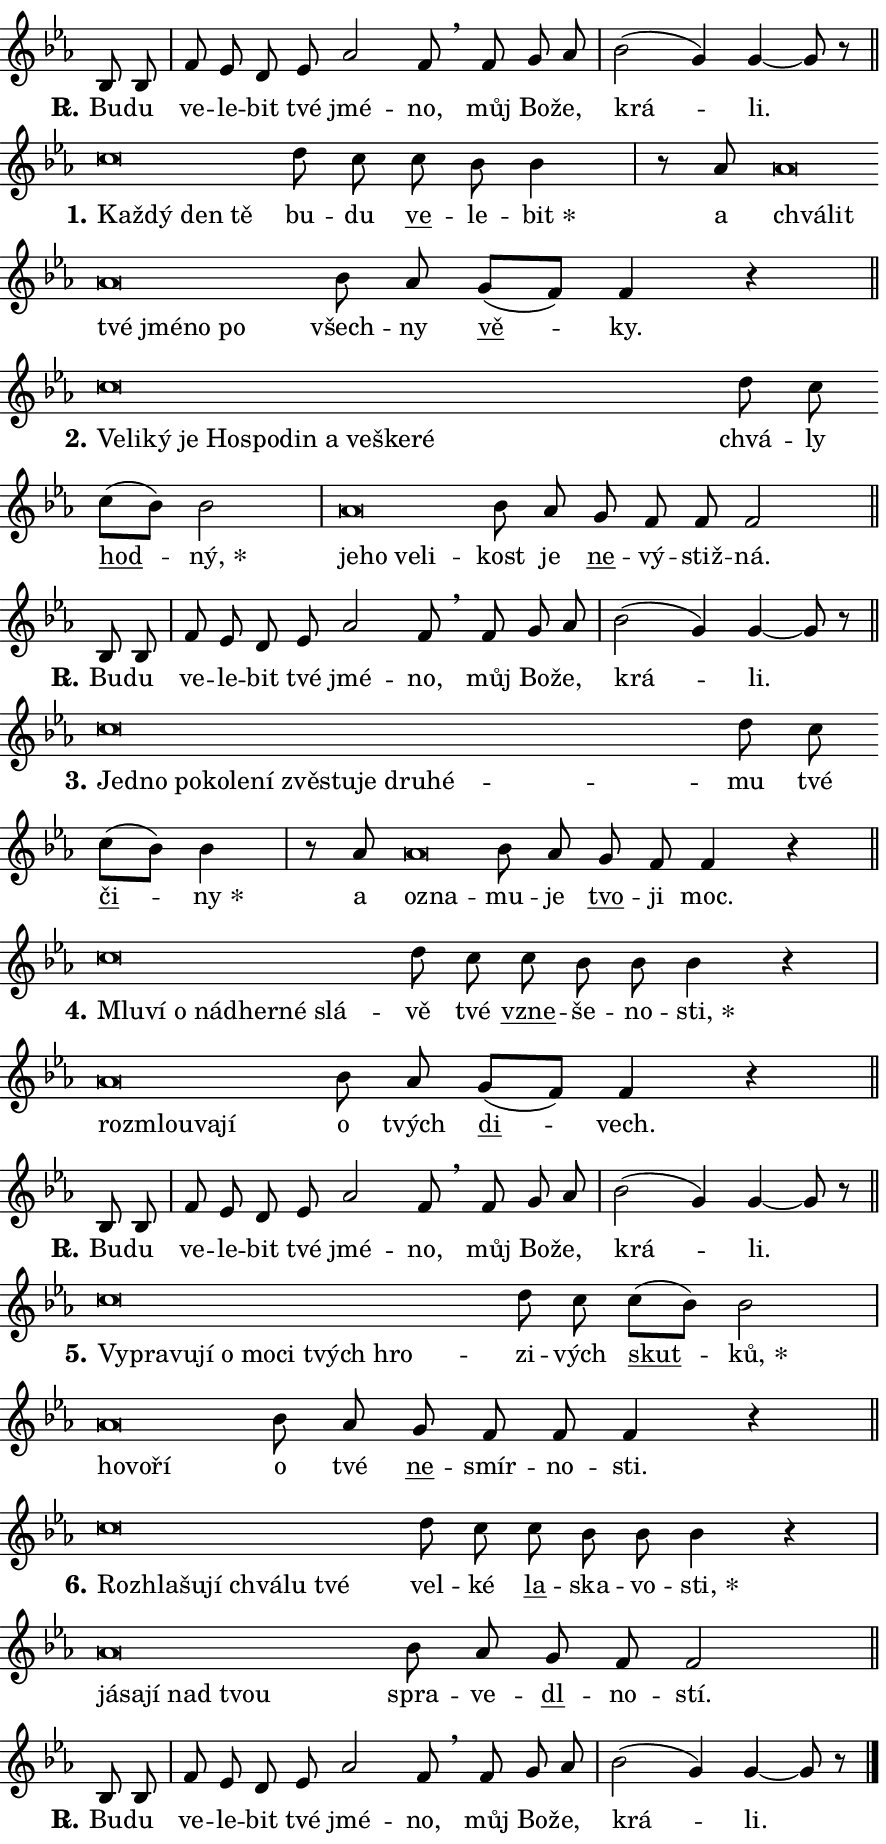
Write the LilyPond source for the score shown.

\version "2.24.0"
\header { tagline = "" }
\paper {
  indent = 0\cm
  top-margin = 0\cm
  right-margin = 0.13\cm % to fit lyric hyphens
  bottom-margin = 0\cm
  left-margin = 0\cm
  paper-width = 15\cm
  page-breaking = #ly:one-page-breaking
  system-system-spacing.basic-distance = #11
  score-system-spacing.basic-distance = #11
  ragged-last = ##f
}


%% Author: Thomas Morley
%% https://lists.gnu.org/archive/html/lilypond-user/2020-05/msg00002.html
#(define (line-position grob)
"Returns position of @var[grob} in current system:
   @code{'start}, if at first time-step
   @code{'end}, if at last time-step
   @code{'middle} otherwise
"
  (let* ((col (ly:item-get-column grob))
         (ln (ly:grob-object col 'left-neighbor))
         (rn (ly:grob-object col 'right-neighbor))
         (col-to-check-left (if (ly:grob? ln) ln col))
         (col-to-check-right (if (ly:grob? rn) rn col))
         (break-dir-left
           (and
             (ly:grob-property col-to-check-left 'non-musical #f)
             (ly:item-break-dir col-to-check-left)))
         (break-dir-right
           (and
             (ly:grob-property col-to-check-right 'non-musical #f)
             (ly:item-break-dir col-to-check-right))))
        (cond ((eqv? 1 break-dir-left) 'start)
              ((eqv? -1 break-dir-right) 'end)
              (else 'middle))))

#(define (tranparent-at-line-position vctor)
  (lambda (grob)
  "Relying on @code{line-position} select the relevant enry from @var{vctor}.
Used to determine transparency,"
    (case (line-position grob)
      ((end) (not (vector-ref vctor 0)))
      ((middle) (not (vector-ref vctor 1)))
      ((start) (not (vector-ref vctor 2))))))

noteHeadBreakVisibility =
#(define-music-function (break-visibility)(vector?)
"Makes @code{NoteHead}s transparent relying on @var{break-visibility}"
#{
  \override NoteHead.transparent =
    #(tranparent-at-line-position break-visibility)
#})

#(define delete-ledgers-for-transparent-note-heads
  (lambda (grob)
    "Reads whether a @code{NoteHead} is transparent.
If so this @code{NoteHead} is removed from @code{'note-heads} from
@var{grob}, which is supposed to be @code{LedgerLineSpanner}.
As a result ledgers are not printed for this @code{NoteHead}"
    (let* ((nhds-array (ly:grob-object grob 'note-heads))
           (nhds-list
             (if (ly:grob-array? nhds-array)
                 (ly:grob-array->list nhds-array)
                 '()))
           ;; Relies on the transparent-property being done before
           ;; Staff.LedgerLineSpanner.after-line-breaking is executed.
           ;; This is fragile ...
           (to-keep
             (remove
               (lambda (nhd)
                 (ly:grob-property nhd 'transparent #f))
               nhds-list)))
      ;; TODO find a better method to iterate over grob-arrays, similiar
      ;; to filter/remove etc for lists
      ;; For now rebuilt from scratch
      (set! (ly:grob-object grob 'note-heads)  '())
      (for-each
        (lambda (nhd)
          (ly:pointer-group-interface::add-grob grob 'note-heads nhd))
        to-keep))))

squashNotes = {
  \override NoteHead.X-extent = #'(-0.2 . 0.2)
  \override NoteHead.Y-extent = #'(-0.75 . 0)
  \override NoteHead.stencil =
    #(lambda (grob)
       (let ((pos (ly:grob-property grob 'staff-position)))
         (begin
           (if (< pos -7) (display "ERROR: Lower brevis then expected\n") (display ""))
           (if (<= pos -6) ly:text-interface::print ly:note-head::print))))
}
unSquashNotes = {
  \revert NoteHead.X-extent
  \revert NoteHead.Y-extent
  \revert NoteHead.stencil
}

hideNotes = \noteHeadBreakVisibility #begin-of-line-visible
unHideNotes = \noteHeadBreakVisibility #all-visible

% work-around for resetting accidentals
% https://lilypond.org/doc/v2.23/Documentation/notation/displaying-rhythms#unmetered-music
cadenzaMeasure = {
  \cadenzaOff
  \partial 1024 s1024
  \cadenzaOn
}

#(define-markup-command (accent layout props text) (markup?)
  "Underline accented syllable"
  (interpret-markup layout props
    #{\markup \override #'(offset . 4.3) \underline { #text }#}))

responsum = \markup \concat {
  "R" \hspace #-1.05 \path #0.1 #'((moveto 0 0.07) (lineto 0.9 0.8)) \hspace #0.05 "."
}

spaceSize = #0.6828661417322834 % exact space size for TeX Gyre Schola

\layout {
  \context {
    \Staff
    \remove "Time_signature_engraver"
    \override LedgerLineSpanner.after-line-breaking = #delete-ledgers-for-transparent-note-heads
  }
  \context {
    \Lyrics {
      \override LyricSpace.minimum-distance = \spaceSize
      \override LyricText.font-name = #"TeX Gyre Schola"
      \override LyricText.font-size = 1
      \override StanzaNumber.font-name = #"TeX Gyre Schola Bold"
      \override StanzaNumber.font-size = 1
    }
  }
  \context {
    \Score 
    \override NoteHead.text =
      #(lambda (grob) 
        (let ((pos (ly:grob-property grob 'staff-position)))
          #{\markup {
            \combine
              \halign #-0.55 \raise #(if (= pos -6) 0 0.5) \override #'(thickness . 2) \draw-line #'(3.2 . 0)
              \musicglyph "noteheads.sM1"
          }#}))
  }
}

% magnetic-lyrics.ily
%
%   written by
%     Jean Abou Samra <jean@abou-samra.fr>
%     Werner Lemberg <wl@gnu.org>
%
%   adapted by
%     Jiri Hon <jiri.hon@gmail.com>
%
% Version 2022-Apr-15

% https://www.mail-archive.com/lilypond-user@gnu.org/msg149350.html

#(define (Left_hyphen_pointer_engraver context)
   "Collect syllable-hyphen-syllable occurrences in lyrics and store
them in properties.  This engraver only looks to the left.  For
example, if the lyrics input is @code{foo -- bar}, it does the
following.

@itemize @bullet
@item
Set the @code{text} property of the @code{LyricHyphen} grob between
@q{foo} and @q{bar} to @code{foo}.

@item
Set the @code{left-hyphen} property of the @code{LyricText} grob with
text @q{foo} to the @code{LyricHyphen} grob between @q{foo} and
@q{bar}.
@end itemize

Use this auxiliary engraver in combination with the
@code{lyric-@/text::@/apply-@/magnetic-@/offset!} hook."
   (let ((hyphen #f)
         (text #f))
     (make-engraver
      (acknowledgers
       ((lyric-syllable-interface engraver grob source-engraver)
        (set! text grob)))
      (end-acknowledgers
       ((lyric-hyphen-interface engraver grob source-engraver)
        ;(when (not (grob::has-interface grob 'lyric-space-interface))
          (set! hyphen grob)));)
      ((stop-translation-timestep engraver)
       (when (and text hyphen)
         (ly:grob-set-object! text 'left-hyphen hyphen))
       (set! text #f)
       (set! hyphen #f)))))

#(define (lyric-text::apply-magnetic-offset! grob)
   "If the space between two syllables is less than the value in
property @code{LyricText@/.details@/.squash-threshold}, move the right
syllable to the left so that it gets concatenated with the left
syllable.

Use this function as a hook for
@code{LyricText@/.after-@/line-@/breaking} if the
@code{Left_@/hyphen_@/pointer_@/engraver} is active."
   (let ((hyphen (ly:grob-object grob 'left-hyphen #f)))
     (when hyphen
       (let ((left-text (ly:spanner-bound hyphen LEFT)))
         (when (grob::has-interface left-text 'lyric-syllable-interface)
           (let* ((common (ly:grob-common-refpoint grob left-text X))
                  (this-x-ext (ly:grob-extent grob common X))
                  (left-x-ext
                   (begin
                     ;; Trigger magnetism for left-text.
                     (ly:grob-property left-text 'after-line-breaking)
                     (ly:grob-extent left-text common X)))
                  ;; `delta` is the gap width between two syllables.
                  (delta (- (interval-start this-x-ext)
                            (interval-end left-x-ext)))
                  (details (ly:grob-property grob 'details))
                  (threshold (assoc-get 'squash-threshold details 0.2)))
             (when (< delta threshold)
               (let* (;; We have to manipulate the input text so that
                      ;; ligatures crossing syllable boundaries are not
                      ;; disabled.  For languages based on the Latin
                      ;; script this is essentially a beautification.
                      ;; However, for non-Western scripts it can be a
                      ;; necessity.
                      (lt (ly:grob-property left-text 'text))
                      (rt (ly:grob-property grob 'text))
                      (is-space (grob::has-interface hyphen 'lyric-space-interface))
                      (space (if is-space " " ""))
                      (extra-delta (if is-space spaceSize 0))
                      ;; Append new syllable.
                      (ltrt-space (if (and (string? lt) (string? rt))
                                (string-append lt space rt)
                                (make-concat-markup (list lt space rt))))
                      ;; Right-align `ltrt` to the right side.
                      (ltrt-space-markup (grob-interpret-markup
                               grob
                               (make-translate-markup
                                (cons (interval-length this-x-ext) 0)
                                (make-right-align-markup ltrt-space)))))
                 (begin
                   ;; Don't print `left-text`.
                   (ly:grob-set-property! left-text 'stencil #f)
                   ;; Set text and stencil (which holds all collected
                   ;; syllables so far) and shift it to the left.
                   (ly:grob-set-property! grob 'text ltrt-space)
                   (ly:grob-set-property! grob 'stencil ltrt-space-markup)
                   (ly:grob-translate-axis! grob (- (- delta extra-delta)) X))))))))))


#(define (lyric-hyphen::displace-bounds-first grob)
   ;; Make very sure this callback isn't triggered too early.
   (let ((left (ly:spanner-bound grob LEFT))
         (right (ly:spanner-bound grob RIGHT)))
     (ly:grob-property left 'after-line-breaking)
     (ly:grob-property right 'after-line-breaking)
     (ly:lyric-hyphen::print grob)))

squashThreshold = #0.4

\layout {
  \context {
    \Lyrics
    \consists #Left_hyphen_pointer_engraver
    \override LyricText.after-line-breaking =
      #lyric-text::apply-magnetic-offset!
    \override LyricHyphen.stencil = #lyric-hyphen::displace-bounds-first
    \override LyricText.details.squash-threshold = \squashThreshold
    \override LyricHyphen.minimum-distance = 0
    \override LyricHyphen.minimum-length = \squashThreshold
  }
}

squashText = \override LyricText.details.squash-threshold = 9999
unSquashText = \override LyricText.details.squash-threshold = \squashThreshold

leftText = \override LyricText.self-alignment-X = #LEFT
unLeftText = \revert LyricText.self-alignment-X

starOffset = #(lambda (grob) 
                (let ((x_offset (ly:self-alignment-interface::aligned-on-x-parent grob)))
                  (if (= x_offset 0) 0 (+ x_offset 1.2))))

star = #(define-music-function (syllable)(string?)
"Append star separator at the end of a syllable"
#{
  \once \override LyricText.X-offset = #starOffset
  \lyricmode { \markup {
    #syllable
    \override #'((font-name . "TeX Gyre Schola Bold")) \hspace #0.2 \lower #0.65 \larger "*"
  } }
#})

starAccent = #(define-music-function (syllable)(string?)
"Append star separator at the end of a syllable and make accent"
#{
  \once \override LyricText.X-offset = #starOffset
  \lyricmode { \markup {
    \accent #syllable
    \override #'((font-name . "TeX Gyre Schola Bold")) \hspace #0.2 \lower #0.65 \larger "*"
  } }
#})

breath = #(define-music-function (syllable)(string?)
"Append breathing indicator at the end of a syllable"
#{
  \lyricmode { \markup { #syllable "+" } }
#})

optionalBreath = #(define-music-function (syllable)(string?)
"Append optional breathing indicator at the end of a syllable"
#{
  \lyricmode { \markup { #syllable "(+)" } }
#})


\score {
    <<
        \new Voice = "melody" { \cadenzaOn \key es \major \relative { bes8 bes \cadenzaMeasure \bar "|" f' es d es as2 f8 \breathe \bar "" f g as \cadenzaMeasure \bar "|" bes2( g4) g~ g8 r \cadenzaMeasure \bar "||" \break } }
        \new Lyrics \lyricsto "melody" { \lyricmode { \set stanza = \responsum
Bu -- du ve -- le -- bit tvé jmé -- no, můj Bo -- že, krá -- li. } }
    >>
    \layout {}
}

\score {
    <<
        \new Voice = "melody" { \cadenzaOn \key es \major \relative { \squashNotes c''\breve*1/16 \hideNotes \breve*1/16 \bar "" \breve*1/16 \breve*1/16 \bar "" \unHideNotes \unSquashNotes d8 c \bar "" c bes bes4 \cadenzaMeasure \bar "|" r8 as8 \squashNotes as\breve*1/16 \hideNotes \breve*1/16 \bar "" \breve*1/16 \bar "" \breve*1/16 \bar "" \breve*1/16 \breve*1/16 \bar "" \unHideNotes \unSquashNotes bes8 as \bar "" g[( f)] f4 r \cadenzaMeasure \bar "||" \break } }
        \new Lyrics \lyricsto "melody" { \lyricmode { \set stanza = "1."
\leftText Kaž -- \squashText dý den tě \unLeftText \unSquashText bu -- du \markup \accent ve -- le -- \star bit a \leftText chvá -- \squashText lit tvé jmé -- no po \unLeftText \unSquashText všech -- ny \markup \accent vě -- ky. } }
    >>
    \layout {}
}

\score {
    <<
        \new Voice = "melody" { \cadenzaOn \key es \major \relative { \squashNotes c''\breve*1/16 \hideNotes \breve*1/16 \bar "" \breve*1/16 \bar "" \breve*1/16 \bar "" \breve*1/16 \bar "" \breve*1/16 \bar "" \breve*1/16 \bar "" \breve*1/16 \bar "" \breve*1/16 \bar "" \breve*1/16 \breve*1/16 \bar "" \unHideNotes \unSquashNotes d8 c \bar "" c[( bes)] bes2 \cadenzaMeasure \bar "|" \squashNotes as\breve*1/16 \hideNotes \breve*1/16 \bar "" \breve*1/16 \breve*1/16 \bar "" \unHideNotes \unSquashNotes bes8 as \bar "" g f f f2 \cadenzaMeasure \bar "||" \break } }
        \new Lyrics \lyricsto "melody" { \lyricmode { \set stanza = "2."
\leftText Ve -- \squashText li -- ký je Ho -- spo -- din a ve -- ške -- ré \unLeftText \unSquashText chvá -- ly \markup \accent hod -- \star ný, \leftText je -- \squashText ho ve -- li -- \unLeftText \unSquashText kost je \markup \accent ne -- vý -- stiž -- ná. } }
    >>
    \layout {}
}

\score {
    <<
        \new Voice = "melody" { \cadenzaOn \key es \major \relative { bes8 bes \cadenzaMeasure \bar "|" f' es d es as2 f8 \breathe \bar "" f g as \cadenzaMeasure \bar "|" bes2( g4) g~ g8 r \cadenzaMeasure \bar "||" \break } }
        \new Lyrics \lyricsto "melody" { \lyricmode { \set stanza = \responsum
Bu -- du ve -- le -- bit tvé jmé -- no, můj Bo -- že, krá -- li. } }
    >>
    \layout {}
}

\score {
    <<
        \new Voice = "melody" { \cadenzaOn \key es \major \relative { \squashNotes c''\breve*1/16 \hideNotes \breve*1/16 \bar "" \breve*1/16 \bar "" \breve*1/16 \bar "" \breve*1/16 \bar "" \breve*1/16 \bar "" \breve*1/16 \bar "" \breve*1/16 \bar "" \breve*1/16 \bar "" \breve*1/16 \breve*1/16 \bar "" \unHideNotes \unSquashNotes d8 c \bar "" c[( bes)] bes4 \cadenzaMeasure \bar "|" r8 as8 \squashNotes as\breve*1/16 \hideNotes \breve*1/16 \bar "" \unHideNotes \unSquashNotes bes8 as \bar "" g f f4 r \cadenzaMeasure \bar "||" \break } }
        \new Lyrics \lyricsto "melody" { \lyricmode { \set stanza = "3."
\leftText Jed -- \squashText no po -- ko -- le -- ní zvě -- stu -- je dru -- hé -- \unLeftText \unSquashText mu tvé \markup \accent či -- \star ny a \leftText o -- \squashText zna -- \unLeftText \unSquashText mu -- je \markup \accent tvo -- ji moc. } }
    >>
    \layout {}
}

\score {
    <<
        \new Voice = "melody" { \cadenzaOn \key es \major \relative { \squashNotes c''\breve*1/16 \hideNotes \breve*1/16 \bar "" \breve*1/16 \bar "" \breve*1/16 \bar "" \breve*1/16 \bar "" \breve*1/16 \breve*1/16 \bar "" \unHideNotes \unSquashNotes d8 c \bar "" c bes bes bes4 r \cadenzaMeasure \bar "|" \squashNotes as\breve*1/16 \hideNotes \breve*1/16 \bar "" \breve*1/16 \breve*1/16 \bar "" \unHideNotes \unSquashNotes bes8 as \bar "" g[( f)] f4 r \cadenzaMeasure \bar "||" \break } }
        \new Lyrics \lyricsto "melody" { \lyricmode { \set stanza = "4."
\leftText Mlu -- \squashText ví o nád -- her -- né slá -- \unLeftText \unSquashText vě tvé \markup \accent vzne -- še -- no -- \star sti, \leftText roz -- \squashText mlou -- va -- jí \unLeftText \unSquashText o tvých \markup \accent di -- vech. } }
    >>
    \layout {}
}

\score {
    <<
        \new Voice = "melody" { \cadenzaOn \key es \major \relative { bes8 bes \cadenzaMeasure \bar "|" f' es d es as2 f8 \breathe \bar "" f g as \cadenzaMeasure \bar "|" bes2( g4) g~ g8 r \cadenzaMeasure \bar "||" \break } }
        \new Lyrics \lyricsto "melody" { \lyricmode { \set stanza = \responsum
Bu -- du ve -- le -- bit tvé jmé -- no, můj Bo -- že, krá -- li. } }
    >>
    \layout {}
}

\score {
    <<
        \new Voice = "melody" { \cadenzaOn \key es \major \relative { \squashNotes c''\breve*1/16 \hideNotes \breve*1/16 \bar "" \breve*1/16 \bar "" \breve*1/16 \bar "" \breve*1/16 \bar "" \breve*1/16 \bar "" \breve*1/16 \bar "" \breve*1/16 \breve*1/16 \bar "" \unHideNotes \unSquashNotes d8 c \bar "" c[( bes)] bes2 \cadenzaMeasure \bar "|" \squashNotes as\breve*1/16 \hideNotes \breve*1/16 \breve*1/16 \bar "" \unHideNotes \unSquashNotes bes8 as \bar "" g f f f4 r \cadenzaMeasure \bar "||" \break } }
        \new Lyrics \lyricsto "melody" { \lyricmode { \set stanza = "5."
\leftText Vy -- \squashText pra -- vu -- jí o mo -- ci tvých hro -- \unLeftText \unSquashText zi -- vých \markup \accent skut -- \star ků, \leftText ho -- \squashText vo -- ří \unLeftText \unSquashText o tvé \markup \accent ne -- smír -- no -- sti. } }
    >>
    \layout {}
}

\score {
    <<
        \new Voice = "melody" { \cadenzaOn \key es \major \relative { \squashNotes c''\breve*1/16 \hideNotes \breve*1/16 \bar "" \breve*1/16 \bar "" \breve*1/16 \bar "" \breve*1/16 \bar "" \breve*1/16 \breve*1/16 \bar "" \unHideNotes \unSquashNotes d8 c \bar "" c bes bes bes4 r \cadenzaMeasure \bar "|" \squashNotes as\breve*1/16 \hideNotes \breve*1/16 \bar "" \breve*1/16 \bar "" \breve*1/16 \breve*1/16 \bar "" \unHideNotes \unSquashNotes bes8 as \bar "" g f f2 \cadenzaMeasure \bar "||" \break } }
        \new Lyrics \lyricsto "melody" { \lyricmode { \set stanza = "6."
\leftText Roz -- \squashText hla -- šu -- jí chvá -- lu tvé \unLeftText \unSquashText vel -- ké \markup \accent la -- ska -- vo -- \star sti, \leftText já -- \squashText sa -- jí nad tvou \unLeftText \unSquashText spra -- ve -- \markup \accent dl -- no -- stí. } }
    >>
    \layout {}
}

\score {
    <<
        \new Voice = "melody" { \cadenzaOn \key es \major \relative { bes8 bes \cadenzaMeasure \bar "|" f' es d es as2 f8 \breathe \bar "" f g as \cadenzaMeasure \bar "|" bes2( g4) g~ g8 r \cadenzaMeasure \bar "||" \break } \bar "|." }
        \new Lyrics \lyricsto "melody" { \lyricmode { \set stanza = \responsum
Bu -- du ve -- le -- bit tvé jmé -- no, můj Bo -- že, krá -- li. } }
    >>
    \layout {}
}
